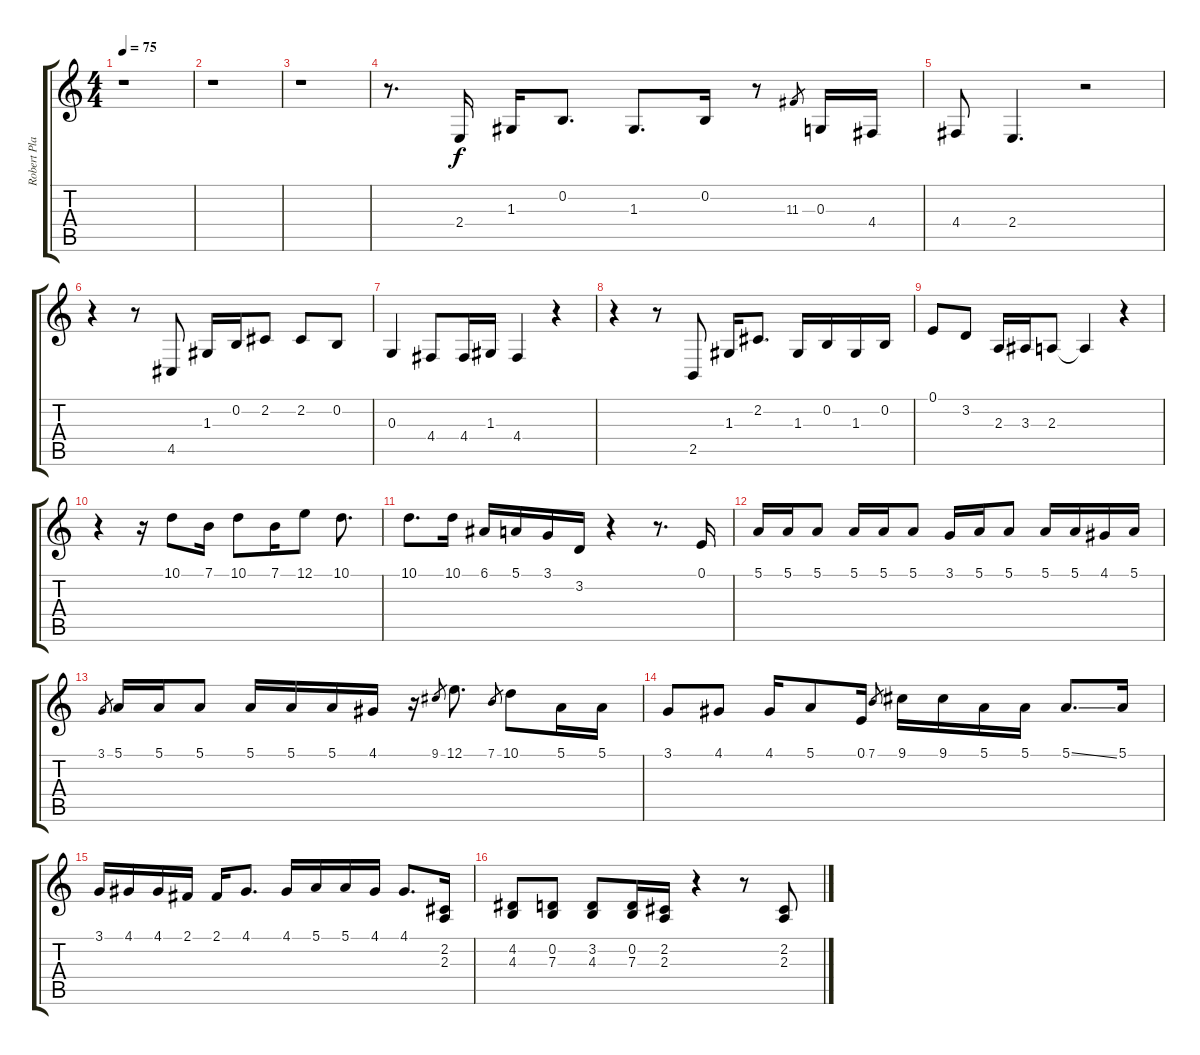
\track ("Robert Plant ( Vocals)" "Robert Pla") {instrument clarinet}
\staff {score tabs}
\tuning (E4 B3 G3 D3 A2 E2) {hide}
\ts (4 4)
\tempo 75
\clef g2
\ks c
r.1{dy f} |
r.1 |
r.1 |
r.8{d} 2.4.16 1.3.16 0.2.8{d} 1.3.8{d} 0.2.16 r.8 11.3.8{gr} 0.3.16 4.4.16 |
4.4.8 2.4.4{d} r.2 |
r.4 r.8 4.5.8 1.3.16 0.2.16 2.2.8 2.2.8 0.2.8 |
0.3.4 4.4.8 4.4.16 1.3.16 4.4.4 r.4 |
r.4 r.8 2.5.8 1.3.16 2.2.8{d} 1.3.16 0.2.16 1.3.16 0.2.16 |
0.1.8 3.2.8 2.3.16 3.3.16 2.3.8 2.3{t}.4 r.4 |
r.4 r.16 10.1.8 7.1.16 10.1.8 7.1.16 12.1.8 10.1.8{d} |
10.1.8{d} 10.1.16 6.1.16 5.1.16 3.1.16 3.2.16 r.4 r.8{d} 0.1.16 |
5.1.16 5.1.16 5.1.8 5.1.16 5.1.16 5.1.8 3.1.16 5.1.16 5.1.8 5.1.16 5.1.16 4.1.16 5.1.16 |
3.1.8{gr} 5.1.16 5.1.16 5.1.8 5.1.16 5.1.16 5.1.16 4.1.16 r.16 9.1.8{gr} 12.1.8{d} 7.1.8{gr} 10.1.8 5.1.16 5.1.16 |
3.1.8 4.1.8 4.1.16 5.1.8 0.1.16 7.1.8{gr} 9.1.16 9.1.16 5.1.16 5.1.16 5.1{ss}.8{d} 5.1.16 |
3.1.16 4.1.16 4.1.16 2.1.16 2.1.16 4.1.8{d} 4.1.16 5.1.16 5.1.16 4.1.16 4.1.8{d} (2.2 2.3).16 |
(4.2 4.3).8 (0.2 7.3).8 (3.2 4.3).8 (0.2 7.3).16 (2.2 2.3).16 r.4 r.8 (2.2 2.3).8
